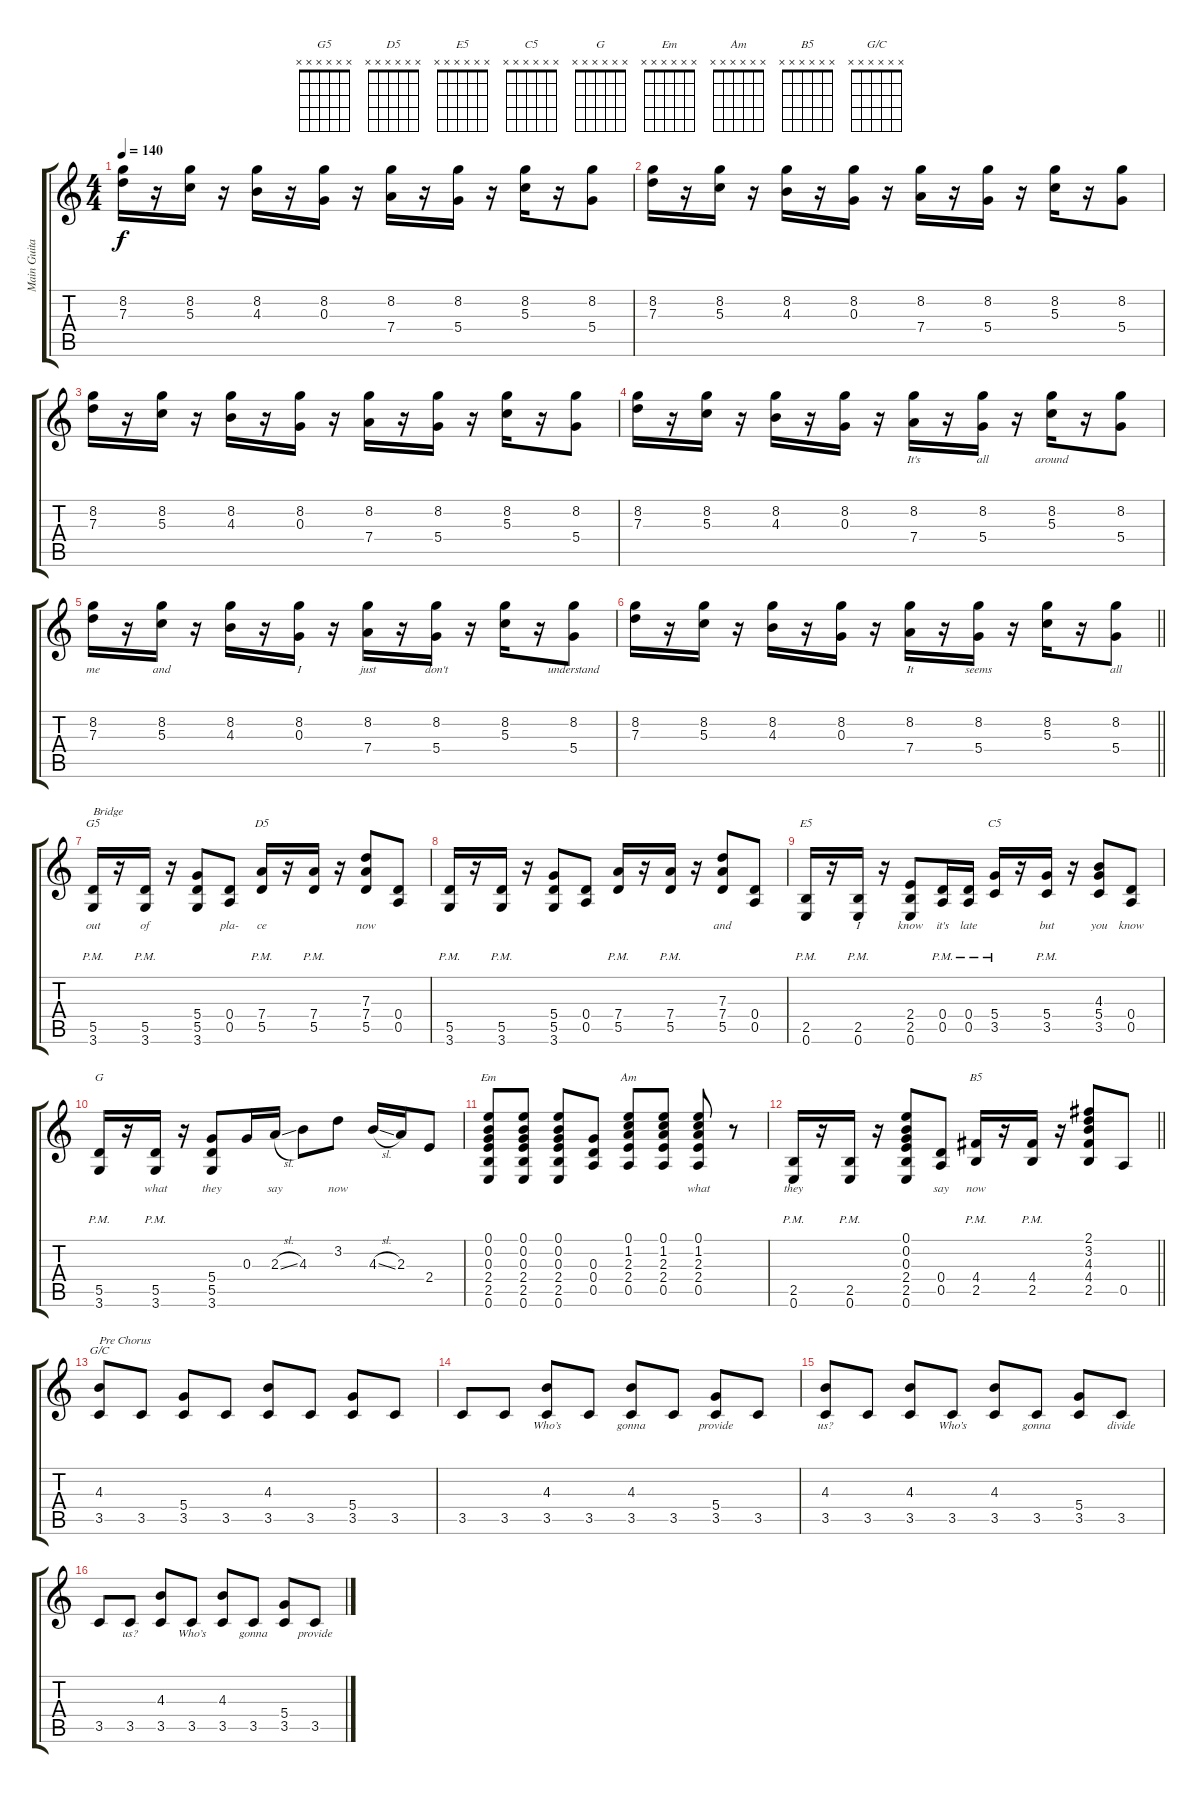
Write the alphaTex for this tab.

\track ("Main Guitar" "Main Guita") {instrument overdrivenguitar}
\staff {score tabs}
\tuning (E4 B3 G3 D3 A2 E2) {hide}
\chord ("G5" x x x x x x)
\chord ("D5" x x x x x x)
\chord ("E5" x x x x x x)
\chord ("C5" x x x x x x)
\chord ("G" x x x x x x)
\chord ("Em" x x x x x x)
\chord ("Am" x x x x x x)
\chord ("B5" x x x x x x)
\chord ("G/C" x x x x x x)
\ts (4 4)
\tempo 140
\clef g2
\ks c
(8.2 7.3).16{lyrics (0 "") lyrics (1 "") lyrics (2 "") lyrics (3 "") lyrics (4 "") dy f} r.16 (8.2 5.3).16{lyrics (0 "") lyrics (1 "") lyrics (2 "") lyrics (3 "") lyrics (4 "")} r.16 (8.2 4.3).16{lyrics (0 "") lyrics (1 "") lyrics (2 "") lyrics (3 "") lyrics (4 "")} r.16 (8.2 0.3).16{lyrics (0 "") lyrics (1 "") lyrics (2 "") lyrics (3 "") lyrics (4 "")} r.16 (8.2 7.4).16{lyrics (0 "") lyrics (1 "") lyrics (2 "") lyrics (3 "") lyrics (4 "")} r.16 (8.2 5.4).16{lyrics (0 "") lyrics (1 "") lyrics (2 "") lyrics (3 "") lyrics (4 "")} r.16 (8.2 5.3).16{lyrics (0 "") lyrics (1 "") lyrics (2 "") lyrics (3 "") lyrics (4 "")} r.16 (8.2 5.4).8{lyrics (0 "") lyrics (1 "") lyrics (2 "") lyrics (3 "") lyrics (4 "")} |
(8.2 7.3).16{lyrics (0 "") lyrics (1 "") lyrics (2 "") lyrics (3 "") lyrics (4 "")} r.16 (8.2 5.3).16{lyrics (0 "") lyrics (1 "") lyrics (2 "") lyrics (3 "") lyrics (4 "")} r.16 (8.2 4.3).16{lyrics (0 "") lyrics (1 "") lyrics (2 "") lyrics (3 "") lyrics (4 "")} r.16 (8.2 0.3).16{lyrics (0 "") lyrics (1 "") lyrics (2 "") lyrics (3 "") lyrics (4 "")} r.16 (8.2 7.4).16{lyrics (0 "") lyrics (1 "") lyrics (2 "") lyrics (3 "") lyrics (4 "")} r.16 (8.2 5.4).16{lyrics (0 "") lyrics (1 "") lyrics (2 "") lyrics (3 "") lyrics (4 "")} r.16 (8.2 5.3).16{lyrics (0 "") lyrics (1 "") lyrics (2 "") lyrics (3 "") lyrics (4 "")} r.16 (8.2 5.4).8{lyrics (0 "") lyrics (1 "") lyrics (2 "") lyrics (3 "") lyrics (4 "")} |
(8.2 7.3).16{lyrics (0 "") lyrics (1 "") lyrics (2 "") lyrics (3 "") lyrics (4 "")} r.16 (8.2 5.3).16{lyrics (0 "") lyrics (1 "") lyrics (2 "") lyrics (3 "") lyrics (4 "")} r.16 (8.2 4.3).16{lyrics (0 "") lyrics (1 "") lyrics (2 "") lyrics (3 "") lyrics (4 "")} r.16 (8.2 0.3).16{lyrics (0 "") lyrics (1 "") lyrics (2 "") lyrics (3 "") lyrics (4 "")} r.16 (8.2 7.4).16{lyrics (0 "") lyrics (1 "") lyrics (2 "") lyrics (3 "") lyrics (4 "")} r.16 (8.2 5.4).16{lyrics (0 "") lyrics (1 "") lyrics (2 "") lyrics (3 "") lyrics (4 "")} r.16 (8.2 5.3).16{lyrics (0 "") lyrics (1 "") lyrics (2 "") lyrics (3 "") lyrics (4 "")} r.16 (8.2 5.4).8{lyrics (0 "") lyrics (1 "") lyrics (2 "") lyrics (3 "") lyrics (4 "")} |
(8.2 7.3).16{lyrics (0 "") lyrics (1 "") lyrics (2 "") lyrics (3 "") lyrics (4 "")} r.16 (8.2 5.3).16{lyrics (0 "") lyrics (1 "") lyrics (2 "") lyrics (3 "") lyrics (4 "")} r.16 (8.2 4.3).16{lyrics (0 "") lyrics (1 "") lyrics (2 "") lyrics (3 "") lyrics (4 "")} r.16 (8.2 0.3).16{lyrics (0 "") lyrics (1 "") lyrics (2 "") lyrics (3 "") lyrics (4 "")} r.16 (8.2 7.4).16{lyrics (0 "It's") lyrics (1 "") lyrics (2 "") lyrics (3 "") lyrics (4 "")} r.16 (8.2 5.4).16{lyrics (0 "all") lyrics (1 "") lyrics (2 "") lyrics (3 "") lyrics (4 "")} r.16 (8.2 5.3).16{lyrics (0 "around") lyrics (1 "") lyrics (2 "") lyrics (3 "") lyrics (4 "")} r.16 (8.2 5.4).8{lyrics (0 "") lyrics (1 "") lyrics (2 "") lyrics (3 "") lyrics (4 "")} |
(8.2 7.3).16{lyrics (0 "me") lyrics (1 "") lyrics (2 "") lyrics (3 "") lyrics (4 "")} r.16 (8.2 5.3).16{lyrics (0 "and") lyrics (1 "") lyrics (2 "") lyrics (3 "") lyrics (4 "")} r.16 (8.2 4.3).16{lyrics (0 "") lyrics (1 "") lyrics (2 "") lyrics (3 "") lyrics (4 "")} r.16 (8.2 0.3).16{lyrics (0 "I") lyrics (1 "") lyrics (2 "") lyrics (3 "") lyrics (4 "")} r.16 (8.2 7.4).16{lyrics (0 "just") lyrics (1 "") lyrics (2 "") lyrics (3 "") lyrics (4 "")} r.16 (8.2 5.4).16{lyrics (0 "don't") lyrics (1 "") lyrics (2 "") lyrics (3 "") lyrics (4 "")} r.16 (8.2 5.3).16{lyrics (0 "") lyrics (1 "") lyrics (2 "") lyrics (3 "") lyrics (4 "")} r.16 (8.2 5.4).8{lyrics (0 "understand") lyrics (1 "") lyrics (2 "") lyrics (3 "") lyrics (4 "")} |
\barLineRight lightlight
(8.2 7.3).16{lyrics (0 "") lyrics (1 "") lyrics (2 "") lyrics (3 "") lyrics (4 "")} r.16 (8.2 5.3).16{lyrics (0 "") lyrics (1 "") lyrics (2 "") lyrics (3 "") lyrics (4 "")} r.16 (8.2 4.3).16{lyrics (0 "") lyrics (1 "") lyrics (2 "") lyrics (3 "") lyrics (4 "")} r.16 (8.2 0.3).16{lyrics (0 "") lyrics (1 "") lyrics (2 "") lyrics (3 "") lyrics (4 "")} r.16 (8.2 7.4).16{lyrics (0 "It") lyrics (1 "") lyrics (2 "") lyrics (3 "") lyrics (4 "")} r.16 (8.2 5.4).16{lyrics (0 "seems") lyrics (1 "") lyrics (2 "") lyrics (3 "") lyrics (4 "")} r.16 (8.2 5.3).16{lyrics (0 "") lyrics (1 "") lyrics (2 "") lyrics (3 "") lyrics (4 "")} r.16 (8.2 5.4).8{lyrics (0 "all") lyrics (1 "") lyrics (2 "") lyrics (3 "") lyrics (4 "")} |
(5.5{pm} 3.6{pm}).16{ch "G5" txt "Bridge" lyrics (0 "out") lyrics (1 "") lyrics (2 "") lyrics (3 "") lyrics (4 "") instrument electricguitarmuted} r.16 (5.5{pm} 3.6{pm}).16{lyrics (0 "of") lyrics (1 "") lyrics (2 "") lyrics (3 "") lyrics (4 "")} r.16 (5.4 5.5 3.6).8{lyrics (0 "") lyrics (1 "") lyrics (2 "") lyrics (3 "") lyrics (4 "") instrument overdrivenguitar} (0.4 0.5).8{lyrics (0 "pla-") lyrics (1 "") lyrics (2 "") lyrics (3 "") lyrics (4 "")} (7.4{pm} 5.5{pm}).16{ch "D5" lyrics (0 "ce") lyrics (1 "") lyrics (2 "") lyrics (3 "") lyrics (4 "") instrument electricguitarmuted} r.16 (7.4{pm} 5.5{pm}).16{lyrics (0 "") lyrics (1 "") lyrics (2 "") lyrics (3 "") lyrics (4 "")} r.16 (7.3 7.4 5.5).8{lyrics (0 "now") lyrics (1 "") lyrics (2 "") lyrics (3 "") lyrics (4 "") instrument overdrivenguitar} (0.4 0.5).8{lyrics (0 "") lyrics (1 "") lyrics (2 "") lyrics (3 "") lyrics (4 "")} |
(5.5{pm} 3.6{pm}).16{lyrics (0 "") lyrics (1 "") lyrics (2 "") lyrics (3 "") lyrics (4 "") instrument electricguitarmuted} r.16 (5.5{pm} 3.6{pm}).16{lyrics (0 "") lyrics (1 "") lyrics (2 "") lyrics (3 "") lyrics (4 "")} r.16 (5.4 5.5 3.6).8{lyrics (0 "") lyrics (1 "") lyrics (2 "") lyrics (3 "") lyrics (4 "") instrument overdrivenguitar} (0.4 0.5).8{lyrics (0 "") lyrics (1 "") lyrics (2 "") lyrics (3 "") lyrics (4 "")} (7.4{pm} 5.5{pm}).16{lyrics (0 "") lyrics (1 "") lyrics (2 "") lyrics (3 "") lyrics (4 "") instrument electricguitarmuted} r.16 (7.4{pm} 5.5{pm}).16{lyrics (0 "") lyrics (1 "") lyrics (2 "") lyrics (3 "") lyrics (4 "")} r.16 (7.3 7.4 5.5).8{lyrics (0 "and") lyrics (1 "") lyrics (2 "") lyrics (3 "") lyrics (4 "") instrument overdrivenguitar} (0.4 0.5).8{lyrics (0 "") lyrics (1 "") lyrics (2 "") lyrics (3 "") lyrics (4 "")} |
(2.5{pm} 0.6{pm}).16{ch "E5" lyrics (0 "") lyrics (1 "") lyrics (2 "") lyrics (3 "") lyrics (4 "") instrument electricguitarmuted} r.16 (2.5{pm} 0.6{pm}).16{lyrics (0 "I") lyrics (1 "") lyrics (2 "") lyrics (3 "") lyrics (4 "")} r.16 (2.4 2.5 0.6).8{lyrics (0 "know") lyrics (1 "") lyrics (2 "") lyrics (3 "") lyrics (4 "") instrument overdrivenguitar} (0.4{pm} 0.5{pm}).16{lyrics (0 "it's") lyrics (1 "") lyrics (2 "") lyrics (3 "") lyrics (4 "") instrument electricguitarmuted} (0.4{pm} 0.5{pm}).16{lyrics (0 "late") lyrics (1 "") lyrics (2 "") lyrics (3 "") lyrics (4 "")} (5.4{pm} 3.5{pm}).16{ch "C5" lyrics (0 "") lyrics (1 "") lyrics (2 "") lyrics (3 "") lyrics (4 "")} r.16 (5.4{pm} 3.5{pm}).16{lyrics (0 "but") lyrics (1 "") lyrics (2 "") lyrics (3 "") lyrics (4 "")} r.16 (4.3 5.4 3.5).8{lyrics (0 "you") lyrics (1 "") lyrics (2 "") lyrics (3 "") lyrics (4 "") instrument overdrivenguitar} (0.4 0.5).8{lyrics (0 "know") lyrics (1 "") lyrics (2 "") lyrics (3 "") lyrics (4 "")} |
(5.5 3.6{pm}).16{ch "G" lyrics (0 "") lyrics (1 "") lyrics (2 "") lyrics (3 "") lyrics (4 "") instrument electricguitarmuted} r.16 (5.5 3.6{pm}).16{lyrics (0 "what") lyrics (1 "") lyrics (2 "") lyrics (3 "") lyrics (4 "")} r.16 (5.4 5.5 3.6).8{lyrics (0 "they") lyrics (1 "") lyrics (2 "") lyrics (3 "") lyrics (4 "") instrument overdrivenguitar} 0.3.16{lyrics (0 "") lyrics (1 "") lyrics (2 "") lyrics (3 "") lyrics (4 "")} 2.3{sl}.16{lyrics (0 "say") lyrics (1 "") lyrics (2 "") lyrics (3 "") lyrics (4 "")} 4.3.8{lyrics (0 "") lyrics (1 "") lyrics (2 "") lyrics (3 "") lyrics (4 "")} 3.2.8{lyrics (0 "now") lyrics (1 "") lyrics (2 "") lyrics (3 "") lyrics (4 "")} 4.3{sl}.16{lyrics (0 "") lyrics (1 "") lyrics (2 "") lyrics (3 "") lyrics (4 "")} 2.3.16{lyrics (0 "") lyrics (1 "") lyrics (2 "") lyrics (3 "") lyrics (4 "")} 2.4.8{lyrics (0 "") lyrics (1 "") lyrics (2 "") lyrics (3 "") lyrics (4 "")} |
(0.1 0.2 0.3 2.4 2.5 0.6).8{ch "Em" lyrics (0 "") lyrics (1 "") lyrics (2 "") lyrics (3 "") lyrics (4 "")} (0.1 0.2 0.3 2.4 2.5 0.6).8{lyrics (0 "") lyrics (1 "") lyrics (2 "") lyrics (3 "") lyrics (4 "")} (0.1 0.2 0.3 2.4 2.5 0.6).8{lyrics (0 "") lyrics (1 "") lyrics (2 "") lyrics (3 "") lyrics (4 "")} (0.3 0.4 0.5).8{lyrics (0 "") lyrics (1 "") lyrics (2 "") lyrics (3 "") lyrics (4 "")} (0.1 1.2 2.3 2.4 0.5).8{ch "Am" lyrics (0 "") lyrics (1 "") lyrics (2 "") lyrics (3 "") lyrics (4 "")} (0.1 1.2 2.3 2.4 0.5).8{lyrics (0 "") lyrics (1 "") lyrics (2 "") lyrics (3 "") lyrics (4 "")} (0.1 1.2 2.3 2.4 0.5).8{lyrics (0 "what") lyrics (1 "") lyrics (2 "") lyrics (3 "") lyrics (4 "")} r.8 |
\barLineRight lightlight
(2.5 0.6{pm}).16{lyrics (0 "they") lyrics (1 "") lyrics (2 "") lyrics (3 "") lyrics (4 "") instrument electricguitarmuted} r.16 (2.5 0.6{pm}).16{lyrics (0 "") lyrics (1 "") lyrics (2 "") lyrics (3 "") lyrics (4 "")} r.16 (0.1 0.2 0.3 2.4 2.5 0.6).8{lyrics (0 "") lyrics (1 "") lyrics (2 "") lyrics (3 "") lyrics (4 "") instrument overdrivenguitar} (0.4 0.5).8{lyrics (0 "say") lyrics (1 "") lyrics (2 "") lyrics (3 "") lyrics (4 "")} (4.4 2.5{pm}).16{ch "B5" lyrics (0 "now") lyrics (1 "") lyrics (2 "") lyrics (3 "") lyrics (4 "") instrument electricguitarmuted} r.16 (4.4 2.5{pm}).16{lyrics (0 "") lyrics (1 "") lyrics (2 "") lyrics (3 "") lyrics (4 "")} r.16 (2.1 3.2 4.3 4.4 2.5).8{lyrics (0 "") lyrics (1 "") lyrics (2 "") lyrics (3 "") lyrics (4 "") instrument overdrivenguitar} 0.5.8{lyrics (0 "") lyrics (1 "") lyrics (2 "") lyrics (3 "") lyrics (4 "")} |
(4.3 3.5).8{ch "G/C" txt "Pre Chorus" lyrics (0 "") lyrics (1 "") lyrics (2 "") lyrics (3 "") lyrics (4 "")} 3.5.8{lyrics (0 "") lyrics (1 "") lyrics (2 "") lyrics (3 "") lyrics (4 "")} (5.4 3.5).8{lyrics (0 "") lyrics (1 "") lyrics (2 "") lyrics (3 "") lyrics (4 "")} 3.5.8{lyrics (0 "") lyrics (1 "") lyrics (2 "") lyrics (3 "") lyrics (4 "")} (4.3 3.5).8{lyrics (0 "") lyrics (1 "") lyrics (2 "") lyrics (3 "") lyrics (4 "")} 3.5.8{lyrics (0 "") lyrics (1 "") lyrics (2 "") lyrics (3 "") lyrics (4 "")} (5.4 3.5).8{lyrics (0 "") lyrics (1 "") lyrics (2 "") lyrics (3 "") lyrics (4 "")} 3.5.8{lyrics (0 "") lyrics (1 "") lyrics (2 "") lyrics (3 "") lyrics (4 "")} |
3.5.8{lyrics (0 "") lyrics (1 "") lyrics (2 "") lyrics (3 "") lyrics (4 "")} 3.5.8{lyrics (0 "") lyrics (1 "") lyrics (2 "") lyrics (3 "") lyrics (4 "")} (4.3 3.5).8{lyrics (0 "Who’s") lyrics (1 "") lyrics (2 "") lyrics (3 "") lyrics (4 "")} 3.5.8{lyrics (0 "") lyrics (1 "") lyrics (2 "") lyrics (3 "") lyrics (4 "")} (4.3 3.5).8{lyrics (0 "gonna") lyrics (1 "") lyrics (2 "") lyrics (3 "") lyrics (4 "")} 3.5.8{lyrics (0 "") lyrics (1 "") lyrics (2 "") lyrics (3 "") lyrics (4 "")} (5.4 3.5).8{lyrics (0 "provide") lyrics (1 "") lyrics (2 "") lyrics (3 "") lyrics (4 "")} 3.5.8{lyrics (0 "") lyrics (1 "") lyrics (2 "") lyrics (3 "") lyrics (4 "")} |
(4.3 3.5).8{lyrics (0 "us?") lyrics (1 "") lyrics (2 "") lyrics (3 "") lyrics (4 "")} 3.5.8{lyrics (0 "") lyrics (1 "") lyrics (2 "") lyrics (3 "") lyrics (4 "")} (4.3 3.5).8{lyrics (0 "") lyrics (1 "") lyrics (2 "") lyrics (3 "") lyrics (4 "")} 3.5.8{lyrics (0 "Who’s") lyrics (1 "") lyrics (2 "") lyrics (3 "") lyrics (4 "")} (4.3 3.5).8{lyrics (0 "") lyrics (1 "") lyrics (2 "") lyrics (3 "") lyrics (4 "")} 3.5.8{lyrics (0 "gonna") lyrics (1 "") lyrics (2 "") lyrics (3 "") lyrics (4 "")} (5.4 3.5).8{lyrics (0 "") lyrics (1 "") lyrics (2 "") lyrics (3 "") lyrics (4 "")} 3.5.8{lyrics (0 "divide") lyrics (1 "") lyrics (2 "") lyrics (3 "") lyrics (4 "")} |
3.5.8{lyrics (0 "") lyrics (1 "") lyrics (2 "") lyrics (3 "") lyrics (4 "")} 3.5.8{lyrics (0 "us?") lyrics (1 "") lyrics (2 "") lyrics (3 "") lyrics (4 "")} (4.3 3.5).8{lyrics (0 "") lyrics (1 "") lyrics (2 "") lyrics (3 "") lyrics (4 "")} 3.5.8{lyrics (0 "Who’s") lyrics (1 "") lyrics (2 "") lyrics (3 "") lyrics (4 "")} (4.3 3.5).8{lyrics (0 "") lyrics (1 "") lyrics (2 "") lyrics (3 "") lyrics (4 "")} 3.5.8{lyrics (0 "gonna") lyrics (1 "") lyrics (2 "") lyrics (3 "") lyrics (4 "")} (5.4 3.5).8{lyrics (0 "") lyrics (1 "") lyrics (2 "") lyrics (3 "") lyrics (4 "")} 3.5.8{lyrics (0 "provide") lyrics (1 "") lyrics (2 "") lyrics (3 "") lyrics (4 "")}
